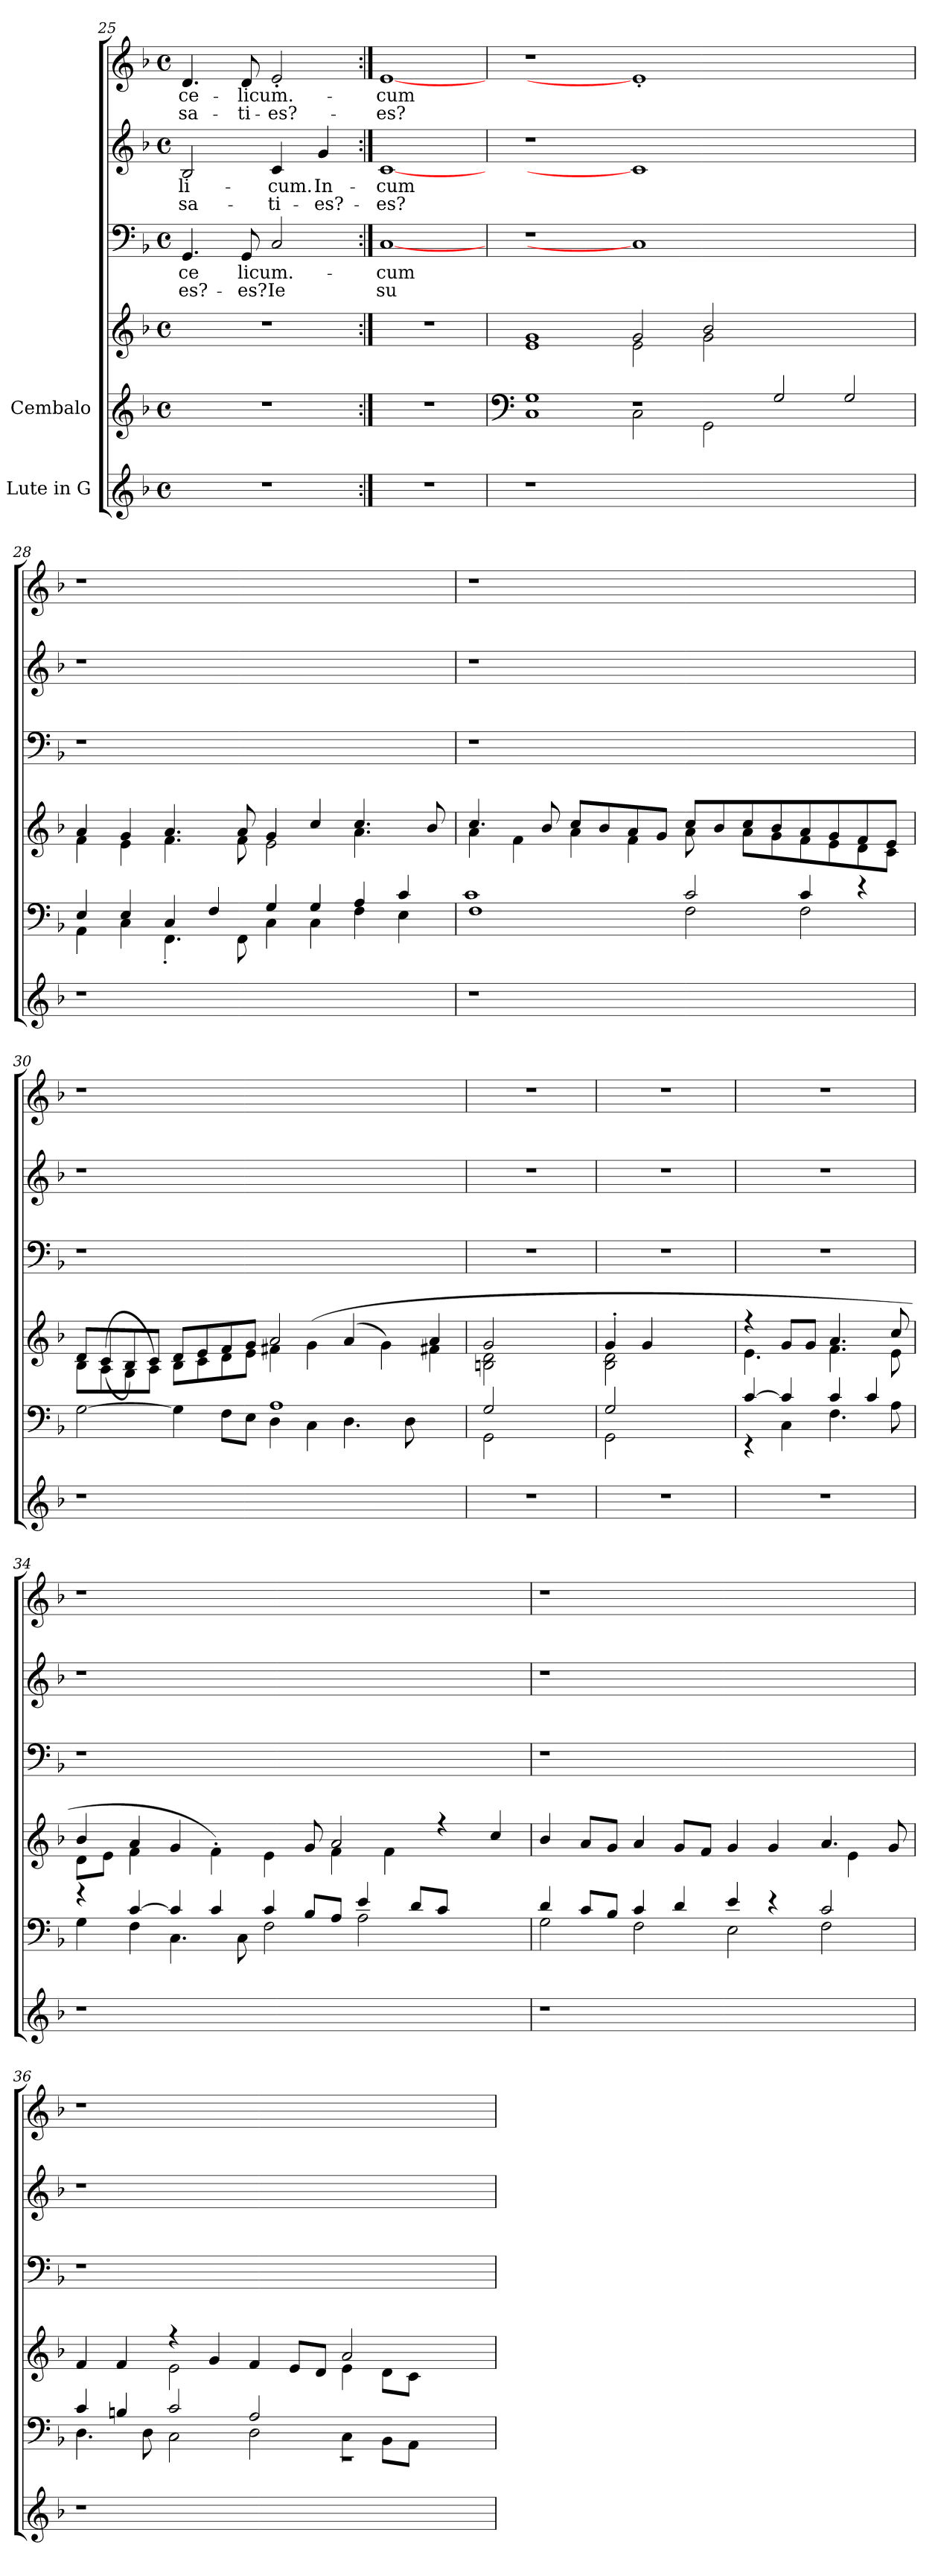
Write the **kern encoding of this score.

**kern	**kern	**kern	**kern	**text	**text	**kern	**text	**text	**kern	**text	**text
*part5	*part4	*part4	*part3	*part3	*part3	*part2	*part2	*part2	*part1	*part1	*part1
*staff6	*staff5	*staff4	*staff3	*staff3	*staff3	*staff2	*staff2	*staff2	*staff1	*staff1	*staff1
*I"Lute in G	*I"Cembalo	*	*	*	*	*	*	*	*	*	*
!!LO:LB:g=z
*clefG2	*clefG2	*clefG2	*clefF4	*	*	*clefG2	*	*	*clefG2	*	*
*ITrd7c12	*	*	*	*	*	*	*	*	*	*	*
*k[b-]	*k[b-]	*k[b-]	*k[b-]	*	*	*k[b-]	*	*	*k[b-]	*	*
*F:	*F:	*F:	*F:	*	*	*F:	*	*	*F:	*	*
*M4/4	*M4/4	*M4/4	*M4/4	*	*	*M4/4	*	*	*M4/4	*	*
*met(c)	*met(c)	*met(c)	*met(c)	*	*	*met(c)	*	*	*met(c)	*	*
=25	=25	=25	=25	=25	=25	=25	=25	=25	=25	=25	=25
!	!	!	!	!LO:LY:b	!LO:LY:b	!	!LO:LY:b	!LO:LY:b	!	!LO:LY:b	!LO:LY:b
1r	1r	1r	4.GG/	ce	-es?-	2B-/	li-	sa-	4.d/	ce-	sa-
!	!	!	!	!LO:LY:b	!LO:LY:b	!	!	!	!	!LO:LY:b	!LO:LY:b
.	.	.	8GG/	licum.-	-es?	.	.	.	8d</	-licum.-	-ti-
!	!	!	!	!	!LO:LY:b	!	!LO:LY:b	!LO:LY:b	!	!	!LO:LY:b
.	.	.	2C/	.	Ie	4c/	-cum.	-ti-	2e'</	.	-es?-
!	!	!	!	!	!	!	!LO:LY:b	!LO:LY:b	!	!	!
.	.	.	.	.	.	4g/	In-	-es?-	.	.	.
=26:|!	=26:|!	=26:|!	=26:|!	=26:|!	=26:|!	=26:|!	=26:|!	=26:|!	=26:|!	=26:|!	=26:|!
!	!	!	!	!LO:LY:b	!LO:LY:b	!	!LO:LY:b	!LO:LY:b	!	!LO:LY:b	!LO:LY:b
1r	1r	1r	[1C	-cum	su	[1c	-cum	-es?	[1e	-cum	-es?
!!LO:PB:g=z
=27	=27	=27	=27	=27	=27	=27	=27	=27	=27	=27	=27
*	*clefF4	*	*	*	*	*	*	*	*	*	*
*	*^	*^	*	*	*	*	*	*	*	*	*
1r	1G	1C	1g	1e	1r	.	.	1r	.	.	1r	.	.
0ryy	1r	2C\	2g/	2e\	1C]	.	.	1c]	.	.	1e'<]	.	.
.	.	2GG\	2b-/	2g\	.	.	.	.	.	.	.	.	.
.	2G/	1ryy	1ryy	1ryy	1ryy	.	.	1ryy	.	.	1ryy	.	.
.	2G/	.	.	.	.	.	.	.	.	.	.	.	.
=28	=28	=28	=28	=28	=28	=28	=28	=28	=28	=28	=28	=28	=28
1r	4E/	4AA\	4a/	4f\	1r	.	.	1r	.	.	1r	.	.
.	4E/	4C\	4g/	4e\	.	.	.	.	.	.	.	.	.
.	4C/	4.FF'<\	4.a/	4.f\	.	.	.	.	.	.	.	.	.
.	4F/	.	.	.	.	.	.	.	.	.	.	.	.
.	.	8FF\	8a/	8f\	.	.	.	.	.	.	.	.	.
1ryy	4G/	4C\	4g/	2e\	1ryy	.	.	1ryy	.	.	1ryy	.	.
.	4G/	4C\	4cc/	.	.	.	.	.	.	.	.	.	.
.	4A/	4F\	4.cc/	4.a\	.	.	.	.	.	.	.	.	.
.	4c/	4E\	.	.	.	.	.	.	.	.	.	.	.
.	.	.	8b-/	8ryy	.	.	.	.	.	.	.	.	.
=29	=29	=29	=29	=29	=29	=29	=29	=29	=29	=29	=29	=29	=29
1r	1F	1c	4.cc/	4a\	1r	.	.	1r	.	.	1r	.	.
.	.	.	.	4f\	.	.	.	.	.	.	.	.	.
.	.	.	8b-/	.	.	.	.	.	.	.	.	.	.
.	.	.	8cc/L	4a\	.	.	.	.	.	.	.	.	.
.	.	.	8b-/	.	.	.	.	.	.	.	.	.	.
.	.	.	8a/	4f\	.	.	.	.	.	.	.	.	.
.	.	.	8g/J	.	.	.	.	.	.	.	.	.	.
1ryy	2c/	2F\	8cc/L	8a\	1ryy	.	.	1ryy	.	.	1ryy	.	.
.	.	.	8b-/	8ryy	.	.	.	.	.	.	.	.	.
.	.	.	8cc/	8a\L	.	.	.	.	.	.	.	.	.
.	.	.	8b-/	8g\	.	.	.	.	.	.	.	.	.
.	4c/	2F\	8a/	8f\	.	.	.	.	.	.	.	.	.
.	.	.	8g/	8e\	.	.	.	.	.	.	.	.	.
.	4re	.	8f/	8d\	.	.	.	.	.	.	.	.	.
.	.	.	8e/J	8c\J	.	.	.	.	.	.	.	.	.
!!LO:LB:g=z
=30	=30	=30	=30	=30	=30	=30	=30	=30	=30	=30	=30	=30	=30
1r	[<2G\	1ryy	8B-\L	8d/L	1r	.	.	1r	.	.	1r	.	.
.	.	.	(<8A\	(<8c/	.	.	.	.	.	.	.	.	.
.	.	.	8G\	8B-/)	.	.	.	.	.	.	.	.	.
.	.	.	8A\J)	(<8c/J	.	.	.	.	.	.	.	.	.
.	4G\]	.	8B-\L	8d/L	.	.	.	.	.	.	.	.	.
.	.	.	(8c\	8e/	.	.	.	.	.	.	.	.	.
.	8F\L	.	8d\	8f/	.	.	.	.	.	.	.	.	.
.	8E\J	.	8e\J	8g/J	.	.	.	.	.	.	.	.	.
1ryy	4D\	1A	4f#X\	2a/	1ryy	.	.	1ryy	.	.	1ryy	.	.
.	4C\	.	(<4g\	.	.	.	.	.	.	.	.	.	.
.	4.D\	.	(4a/	2ryy	.	.	.	.	.	.	.	.	.
.	.	.	4g\)	.	.	.	.	.	.	.	.	.	.
.	8D\	.	.	.	.	.	.	.	.	.	.	.	.
4ryy	4ryy	4ryy	4a/	4f#X\	4ryy	.	.	4ryy	.	.	4ryy	.	.
=31	=31	=31	=31	=31	=31	=31	=31	=31	=31	=31	=31	=31	=31
1r	2G/	2GG\	2Bn\ 2d\	2g/	1r	.	.	1r	.	.	1r	.	.
.	2ryy	2ryy	2ryy	2ryy	.	.	.	.	.	.	.	.	.
=32	=32	=32	=32	=32	=32	=32	=32	=32	=32	=32	=32	=32	=32
1r	2G/	2GG\	4g'>/	2B-\ 2d\	1r	.	.	1r	.	.	1r	.	.
.	.	.	4g/	.	.	.	.	.	.	.	.	.	.
.	2ryy	2ryy	2ryy	2ryy	.	.	.	.	.	.	.	.	.
=33	=33	=33	=33	=33	=33	=33	=33	=33	=33	=33	=33	=33	=33
1r	[>4c/	4rEE	4rff	4.e\	1r	.	.	1r	.	.	1r	.	.
.	4c/]	4C\	8g/L	.	.	.	.	.	.	.	.	.	.
.	.	.	8g/J	8ryy	.	.	.	.	.	.	.	.	.
.	4c/	4.F\	4.a/	4.f\	.	.	.	.	.	.	.	.	.
.	4c/	.	.	.	.	.	.	.	.	.	.	.	.
.	.	8A\	8cc/	8e\	.	.	.	.	.	.	.	.	.
=34	=34	=34	=34	=34	=34	=34	=34	=34	=34	=34	=34	=34	=34
1r	4rf	4G\	8d\L	4b-/	1r	.	.	1r	.	.	1r	.	.
.	.	.	8e\J	.	.	.	.	.	.	.	.	.	.
.	[>4c/	4F\	4f\	4a/	.	.	.	.	.	.	.	.	.
.	4c/]	4.C\	4g/	2ryy	.	.	.	.	.	.	.	.	.
.	4c/	.	4f'<\)	.	.	.	.	.	.	.	.	.	.
.	.	8C\	.	.	.	.	.	.	.	.	.	.	.
1ryy	4c/	2F\	4e\	4.ryy	1ryy	.	.	1ryy	.	.	1ryy	.	.
.	8B-/L	.	8g/	.	.	.	.	.	.	.	.	.	.
.	8A/J	.	4f\	2a/	.	.	.	.	.	.	.	.	.
.	4e/	2A\	.	.	.	.	.	.	.	.	.	.	.
.	.	.	4f\	.	.	.	.	.	.	.	.	.	.
.	8d/L	.	.	.	.	.	.	.	.	.	.	.	.
.	8c/J	.	4rff	2ryy	.	.	.	.	.	.	.	.	.
4.ryy	4.ryy	4.ryy	.	.	4.ryy	.	.	4.ryy	.	.	4.ryy	.	.
.	.	.	4cc/	.	.	.	.	.	.	.	.	.	.
!!LO:LB:g=z
=35	=35	=35	=35	=35	=35	=35	=35	=35	=35	=35	=35	=35	=35
1r	4d/	2G\	4b-/	1ryy	1r	.	.	1r	.	.	1r	.	.
.	8c/L	.	8a/L	.	.	.	.	.	.	.	.	.	.
.	8B-/J	.	8g/J	.	.	.	.	.	.	.	.	.	.
.	4c/	2F\	4a/	.	.	.	.	.	.	.	.	.	.
.	4d/	.	8g/L	.	.	.	.	.	.	.	.	.	.
.	.	.	8f/J	.	.	.	.	.	.	.	.	.	.
1ryy	4e/	2E\	4g/	4.ryy	1ryy	.	.	1ryy	.	.	1ryy	.	.
.	4rd	.	4g/	.	.	.	.	.	.	.	.	.	.
.	.	.	.	4ryy	.	.	.	.	.	.	.	.	.
.	2c/	2F\	4.a/	.	.	.	.	.	.	.	.	.	.
.	.	.	.	4e\	.	.	.	.	.	.	.	.	.
.	.	.	8g/	8ryy	.	.	.	.	.	.	.	.	.
=36	=36	=36	=36	=36	=36	=36	=36	=36	=36	=36	=36	=36	=36
1r	4c/	4.D\	4f/	2ryy	1r	.	.	1r	.	.	1r	.	.
.	4Bn/	.	4f/	.	.	.	.	.	.	.	.	.	.
.	.	8D\	.	.	.	.	.	.	.	.	.	.	.
.	2c/	2C\	4rff	2e\	.	.	.	.	.	.	.	.	.
.	.	.	4g/	.	.	.	.	.	.	.	.	.	.
1.ryy	2A/	2D\	4f/	2ryy	1.ryy	.	.	1.ryy	.	.	1.ryy	.	.
.	.	.	8e/L	.	.	.	.	.	.	.	.	.	.
.	.	.	8d/J	.	.	.	.	.	.	.	.	.	.
.	4C\	1rEE	4e\	2a/	.	.	.	.	.	.	.	.	.
.	8BB-\L	.	8d\L	.	.	.	.	.	.	.	.	.	.
.	8AA\J	.	8c\J	.	.	.	.	.	.	.	.	.	.
.	2ryy	.	2ryy	2ryy	.	.	.	.	.	.	.	.	.
*	*v	*v	*	*	*	*	*	*	*	*	*	*	*
*	*	*v	*v	*	*	*	*	*	*	*	*	*
=	=	=	=	=	=	=	=	=	=	=	=
*-	*-	*-	*-	*-	*-	*-	*-	*-	*-	*-	*-
